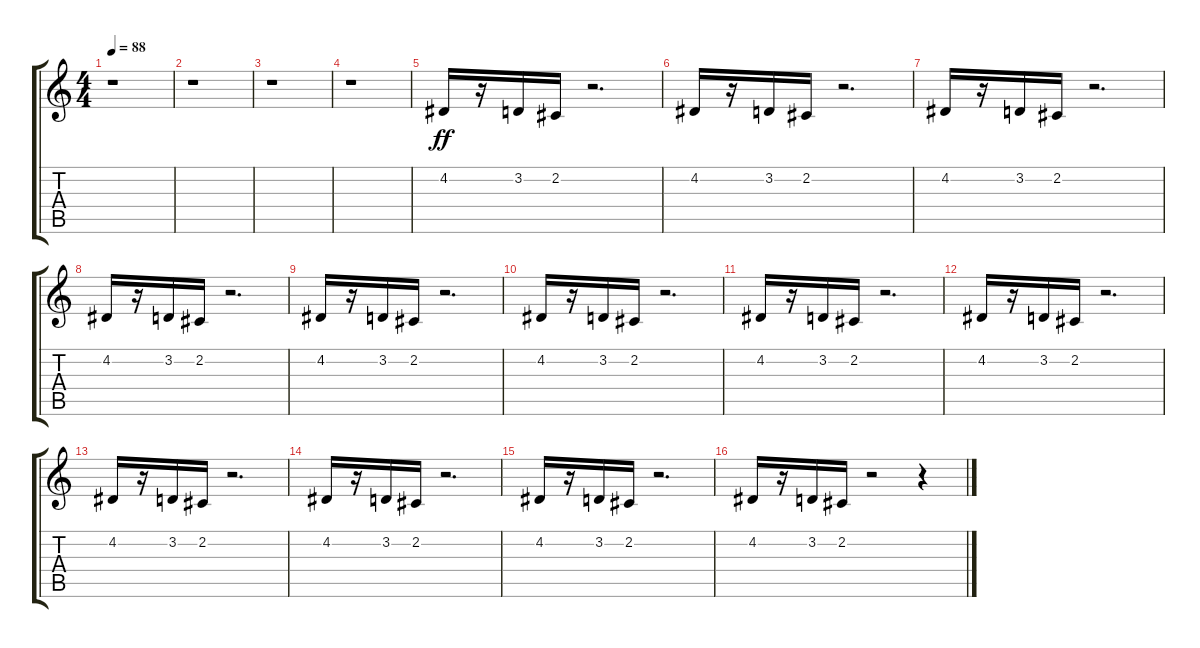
\track "" {instrument acousticgrandpiano}
\staff {score tabs}
\tuning (E4 B3 G3 D3 A2 E2) {hide}
\ts (4 4)
\tempo 88
\clef g2
\ks c
r.1{dy ff instrument acousticgrandpiano} |
r.1 |
r.1 |
r.1 |
4.2.16 r.16 3.2.16 2.2.16 r.2{d} |
4.2.16 r.16 3.2.16 2.2.16 r.2{d} |
4.2.16 r.16 3.2.16 2.2.16 r.2{d} |
4.2.16 r.16 3.2.16 2.2.16 r.2{d} |
4.2.16 r.16 3.2.16 2.2.16 r.2{d} |
4.2.16 r.16 3.2.16 2.2.16 r.2{d} |
4.2.16 r.16 3.2.16 2.2.16 r.2{d} |
4.2.16 r.16 3.2.16 2.2.16 r.2{d} |
4.2.16 r.16 3.2.16 2.2.16 r.2{d} |
4.2.16 r.16 3.2.16 2.2.16 r.2{d} |
4.2.16 r.16 3.2.16 2.2.16 r.2{d} |
4.2.16 r.16 3.2.16 2.2.16 r.2 r.4
